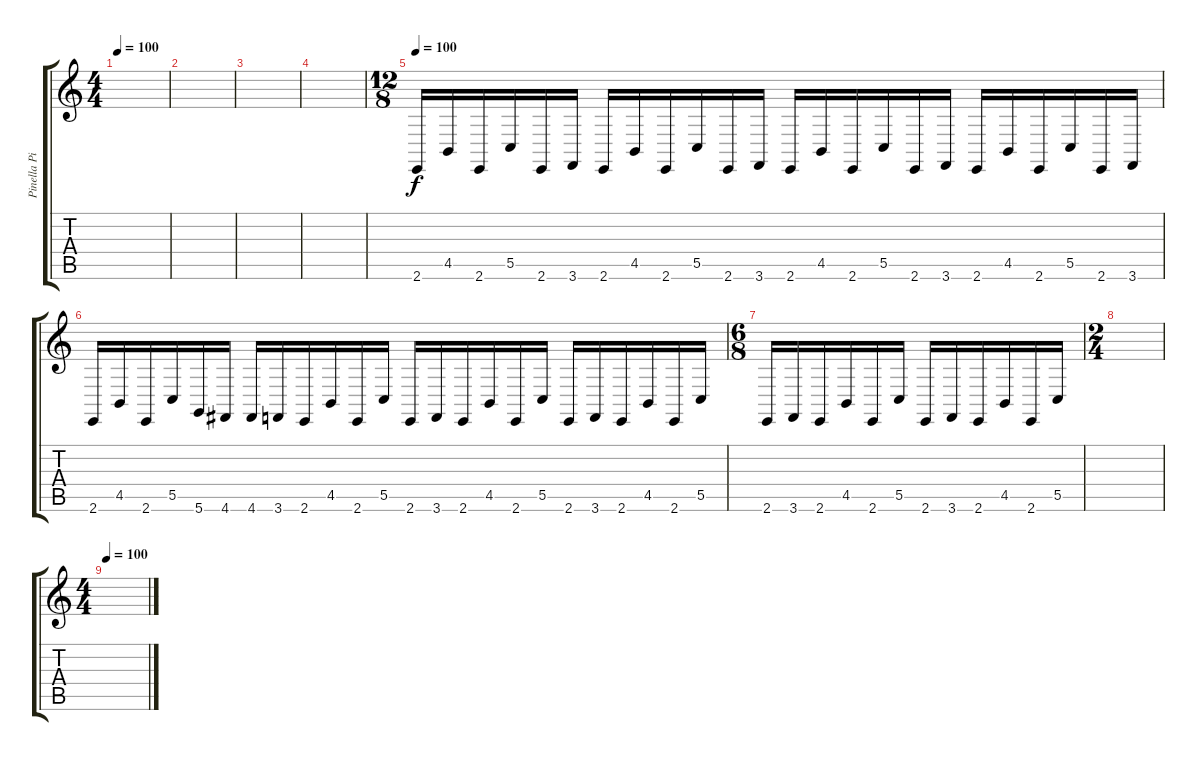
\track ("Pinella Piano" "Pinella Pi") {instrument acousticgrandpiano}
\staff {score tabs}
\tuning (D4 A3 F3 C3 G2 D2) {hide}
\ts (4 4)
\tempo 100
\clef g2
\ks c
|
|
|
|
\ts (12 8)
\tempo 100
2.6.16{volume 11 instrument electricpiano2} 4.5.16 2.6.16 5.5.16 2.6.16 3.6.16 2.6.16 4.5.16 2.6.16 5.5.16 2.6.16 3.6.16 2.6.16 4.5.16 2.6.16 5.5.16 2.6.16 3.6.16 2.6.16 4.5.16 2.6.16 5.5.16 2.6.16 3.6.16 |
2.6.16 4.5.16 2.6.16 5.5.16 5.6.16 4.6.16 4.6.16 3.6.16 2.6.16 4.5.16 2.6.16 5.5.16 2.6.16 3.6.16 2.6.16 4.5.16 2.6.16 5.5.16 2.6.16 3.6.16 2.6.16 4.5.16 2.6.16 5.5.16 |
\ts (6 8)
2.6.16 3.6.16 2.6.16 4.5.16 2.6.16 5.5.16 2.6.16 3.6.16 2.6.16 4.5.16 2.6.16 5.5.16 |
\ts (2 4)
|
\ts (4 4)
\tempo 100
